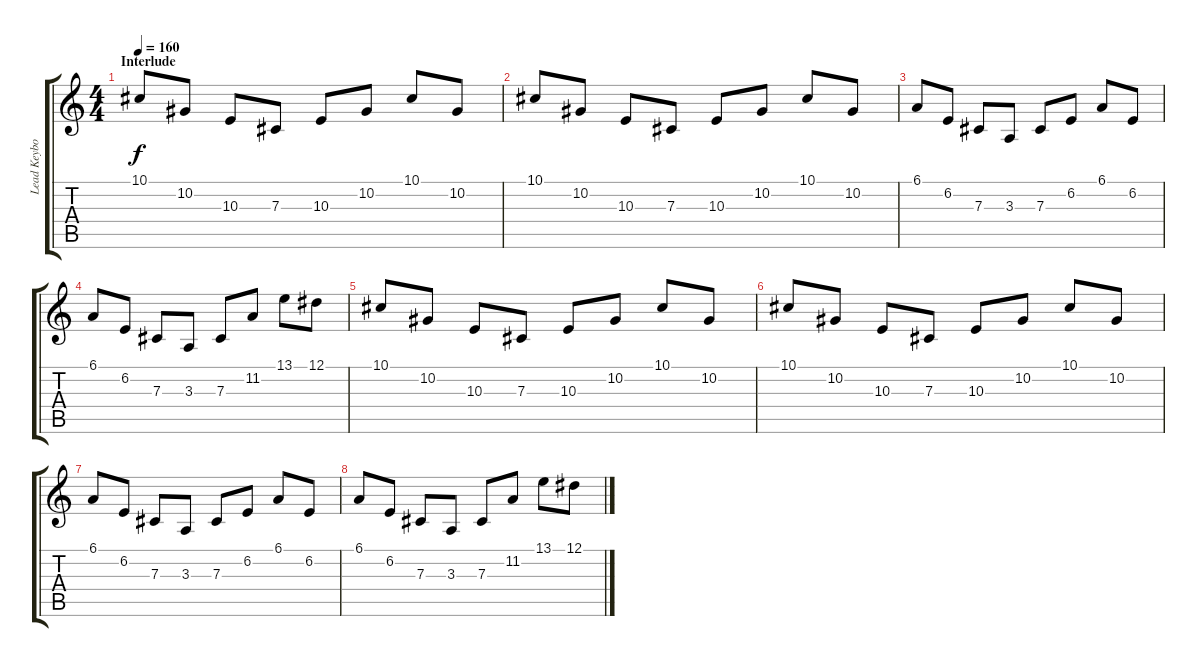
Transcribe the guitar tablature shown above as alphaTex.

\track ("Lead Keyboard" "Lead Keybo") {instrument harpsichord}
\staff {score tabs}
\tuning (Eb4 Bb3 Gb3 Db3 Ab2 Eb2) {hide}
\ts (4 4)
\section ("" "Interlude")
\tempo 160
\clef g2
\ks c
10.1.8{dy f volume 16 instrument orchestralharp} 10.2.8 10.3.8 7.3.8 10.3.8 10.2.8 10.1.8 10.2.8 |
10.1.8{volume 16 instrument orchestralharp} 10.2.8 10.3.8 7.3.8 10.3.8 10.2.8 10.1.8 10.2.8 |
6.1.8 6.2.8 7.3.8 3.3.8 7.3.8 6.2.8 6.1.8 6.2.8 |
6.1.8 6.2.8 7.3.8 3.3.8 7.3.8 11.2.8 13.1.8 12.1.8 |
10.1.8{volume 16 instrument orchestralharp} 10.2.8 10.3.8 7.3.8 10.3.8 10.2.8 10.1.8 10.2.8 |
10.1.8{volume 16 instrument orchestralharp} 10.2.8 10.3.8 7.3.8 10.3.8 10.2.8 10.1.8 10.2.8 |
6.1.8 6.2.8 7.3.8 3.3.8 7.3.8 6.2.8 6.1.8 6.2.8 |
6.1.8 6.2.8 7.3.8 3.3.8 7.3.8 11.2.8 13.1.8 12.1.8
